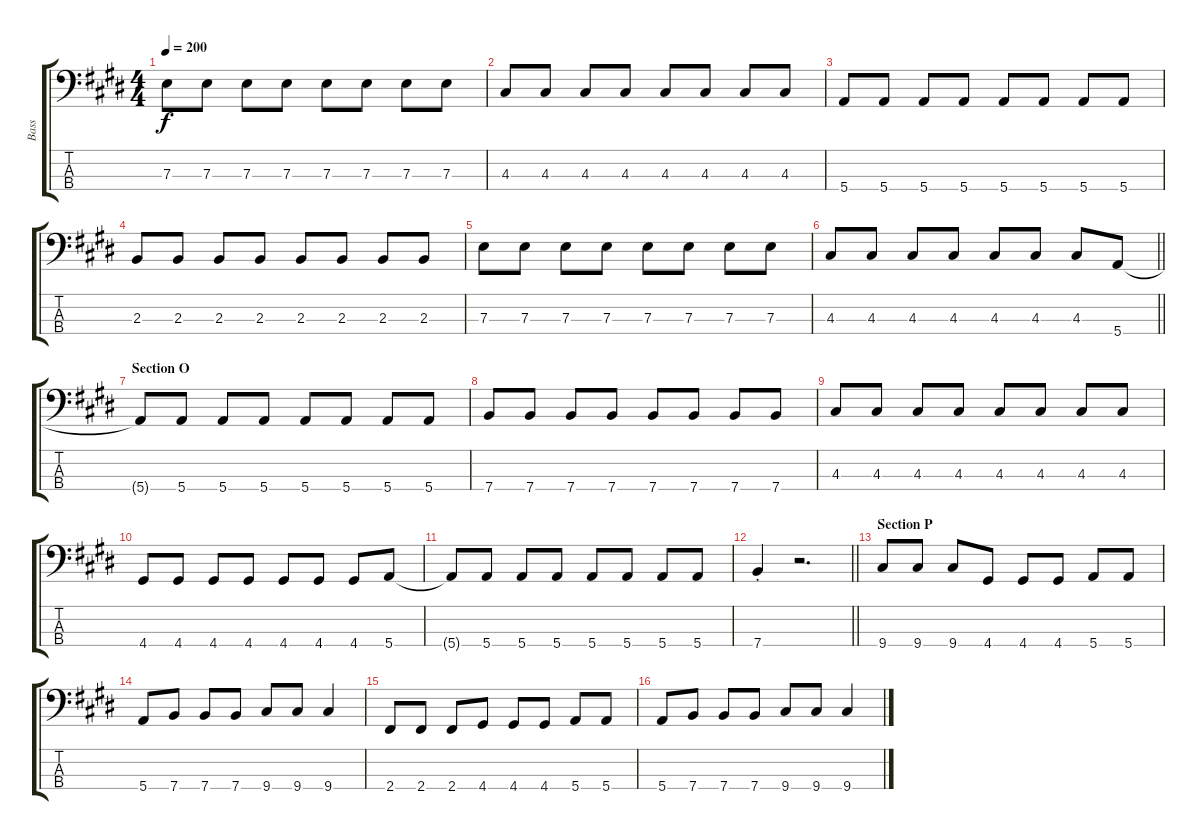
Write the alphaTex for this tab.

\track ("Bass" "Bass") {instrument electricbasspick}
\staff {score tabs}
\tuning (G2 D2 A1 E1) {hide}
\ts (4 4)
\tempo 200
\clef f4
\ks e
7.3.8{dy f} 7.3.8 7.3.8 7.3.8 7.3.8 7.3.8 7.3.8 7.3.8 |
4.3.8 4.3.8 4.3.8 4.3.8 4.3.8 4.3.8 4.3.8 4.3.8 |
5.4.8 5.4.8 5.4.8 5.4.8 5.4.8 5.4.8 5.4.8 5.4.8 |
2.3.8 2.3.8 2.3.8 2.3.8 2.3.8 2.3.8 2.3.8 2.3.8 |
7.3.8 7.3.8 7.3.8 7.3.8 7.3.8 7.3.8 7.3.8 7.3.8 |
\barLineRight lightlight
4.3.8 4.3.8 4.3.8 4.3.8 4.3.8 4.3.8 4.3.8 5.4.8 |
\section ("" "Section O")
5.4{t}.8 5.4.8 5.4.8 5.4.8 5.4.8 5.4.8 5.4.8 5.4.8 |
7.4.8 7.4.8 7.4.8 7.4.8 7.4.8 7.4.8 7.4.8 7.4.8 |
4.3.8 4.3.8 4.3.8 4.3.8 4.3.8 4.3.8 4.3.8 4.3.8 |
4.4.8 4.4.8 4.4.8 4.4.8 4.4.8 4.4.8 4.4.8 5.4.8 |
5.4{t}.8 5.4.8 5.4.8 5.4.8 5.4.8 5.4.8 5.4.8 5.4.8 |
\barLineRight lightlight
7.4{st}.4 r.2{d} |
\section ("" "Section P")
9.4.8 9.4.8 9.4.8 4.4.8 4.4.8 4.4.8 5.4.8 5.4.8 |
5.4.8 7.4.8 7.4.8 7.4.8 9.4.8 9.4.8 9.4.4 |
2.4.8 2.4.8 2.4.8 4.4.8 4.4.8 4.4.8 5.4.8 5.4.8 |
5.4.8 7.4.8 7.4.8 7.4.8 9.4.8 9.4.8 9.4.4
